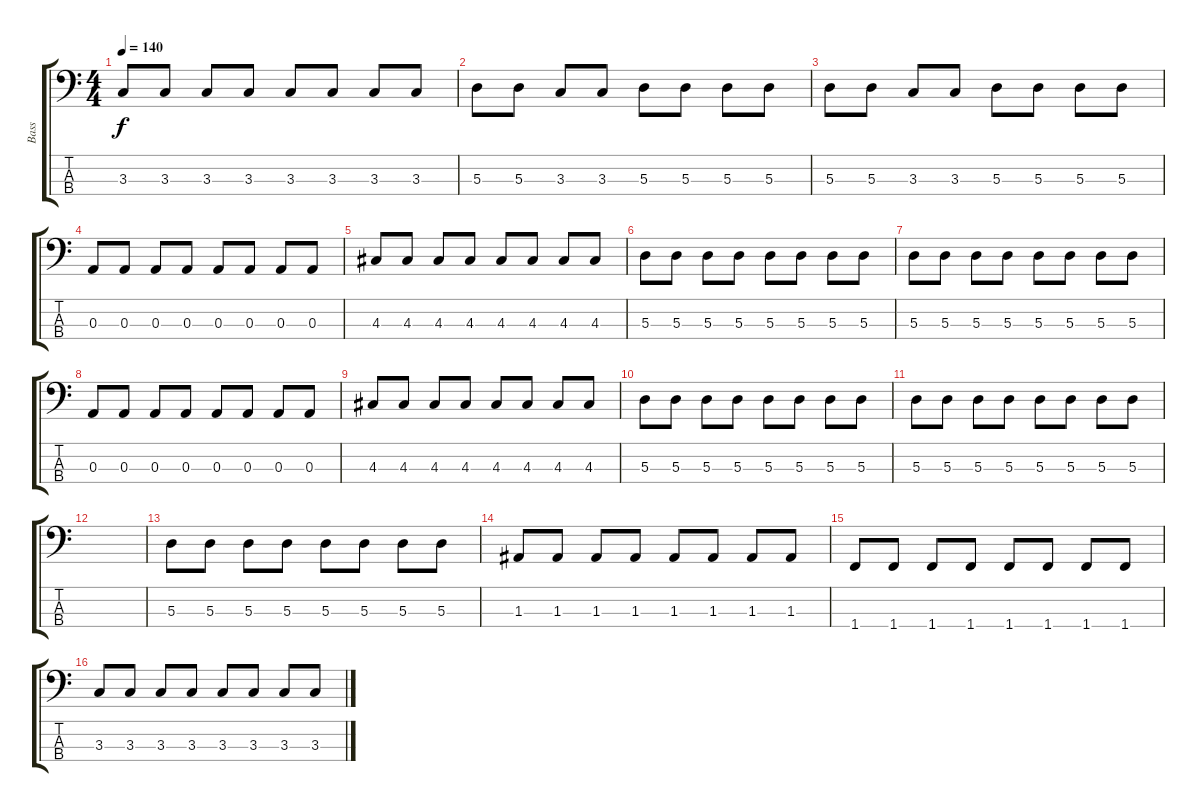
\track ("Bass" "Bass") {instrument electricbasspick}
\staff {score tabs}
\tuning (G2 D2 A1 E1) {hide}
\ts (4 4)
\tempo 140
\clef f4
\ks c
3.3.8{dy f} 3.3.8 3.3.8 3.3.8 3.3.8 3.3.8 3.3.8 3.3.8 |
5.3.8 5.3.8 3.3.8 3.3.8 5.3.8 5.3.8 5.3.8 5.3.8 |
5.3.8 5.3.8 3.3.8 3.3.8 5.3.8 5.3.8 5.3.8 5.3.8 |
0.3.8 0.3.8 0.3.8 0.3.8 0.3.8 0.3.8 0.3.8 0.3.8 |
4.3.8 4.3.8 4.3.8 4.3.8 4.3.8 4.3.8 4.3.8 4.3.8 |
5.3.8 5.3.8 5.3.8 5.3.8 5.3.8 5.3.8 5.3.8 5.3.8 |
5.3.8 5.3.8 5.3.8 5.3.8 5.3.8 5.3.8 5.3.8 5.3.8 |
0.3.8 0.3.8 0.3.8 0.3.8 0.3.8 0.3.8 0.3.8 0.3.8 |
4.3.8 4.3.8 4.3.8 4.3.8 4.3.8 4.3.8 4.3.8 4.3.8 |
5.3.8 5.3.8 5.3.8 5.3.8 5.3.8 5.3.8 5.3.8 5.3.8 |
5.3.8 5.3.8 5.3.8 5.3.8 5.3.8 5.3.8 5.3.8 5.3.8 |
|
5.3.8 5.3.8 5.3.8 5.3.8 5.3.8 5.3.8 5.3.8 5.3.8 |
1.3.8 1.3.8 1.3.8 1.3.8 1.3.8 1.3.8 1.3.8 1.3.8 |
1.4.8 1.4.8 1.4.8 1.4.8 1.4.8 1.4.8 1.4.8 1.4.8 |
3.3.8 3.3.8 3.3.8 3.3.8 3.3.8 3.3.8 3.3.8 3.3.8
